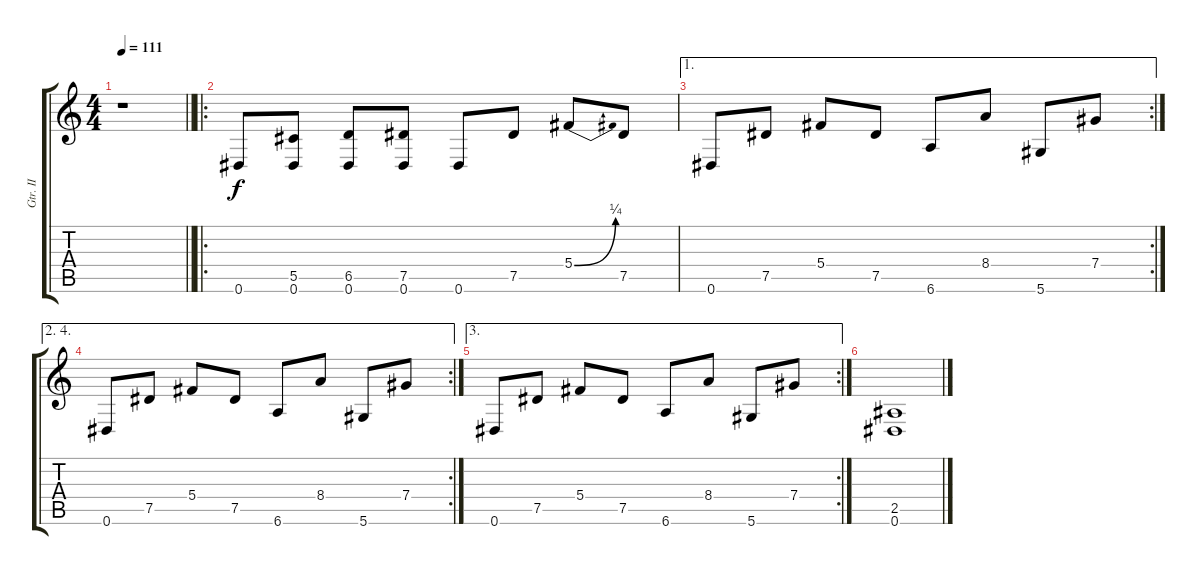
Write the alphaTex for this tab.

\track ("Gtr. II" "Gtr. II") {instrument distortionguitar}
\staff {score tabs}
\tuning (Eb4 Bb3 Gb3 Db3 Ab2 Eb2) {hide}
\ts (4 4)
\tempo 111
\clef g2
\barLineRight lightlight
\ks c
r.1{dy f} |
\ro
0.6.8 (5.5 0.6).8 (6.5 0.6).8 (7.5 0.6).8 0.6.8 7.5.8 5.4{be (bend 0 0 60 1)}.8 7.5.8 |
\ae 1
\rc 2
0.6.8 7.5.8 5.4.8 7.5.8 6.6.8 8.4.8 5.6.8 7.4.8 |
\ae (2 4)
\rc 2
0.6.8 7.5.8 5.4.8 7.5.8 6.6.8 8.4.8 5.6.8 7.4.8 |
\ae 3
\rc 2
0.6.8 7.5.8 5.4.8 7.5.8 6.6.8 8.4.8 5.6.8 7.4.8 |
(2.5 0.6).1
